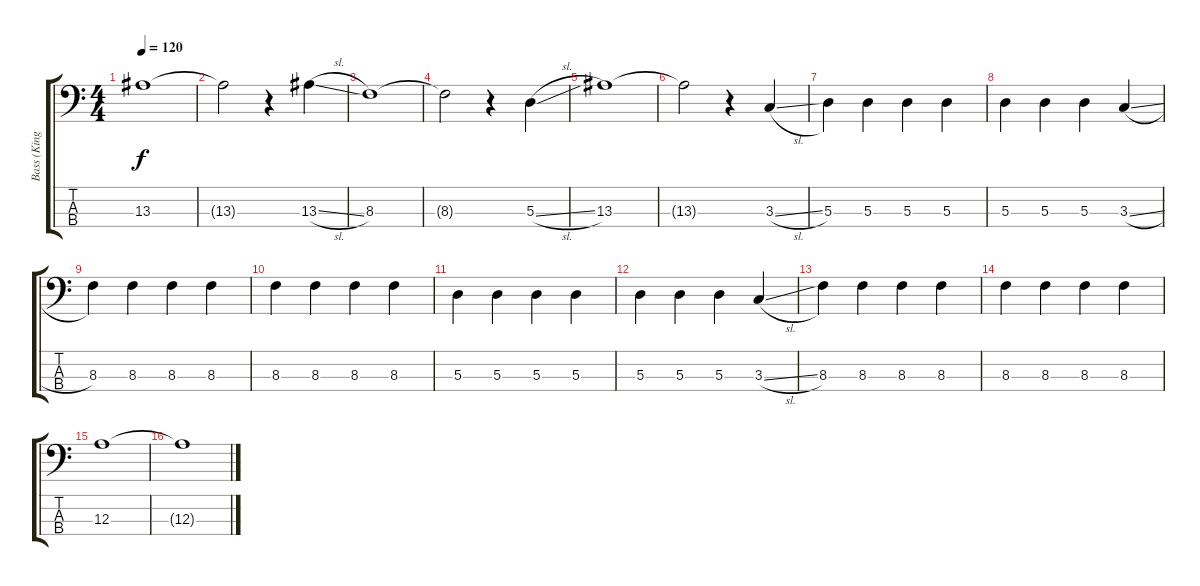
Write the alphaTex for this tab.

\track ("Bass (Kingsbury)" "Bass (King") {instrument electricbasspick}
\staff {score tabs}
\tuning (G2 D2 A1 D1) {hide}
\ts (4 4)
\tempo 120
\clef f4
\ks c
13.3.1{dy f} |
13.3{t}.2 r.4 13.3{sl}.4 |
8.3.1 |
8.3{t}.2 r.4 5.3{sl}.4 |
13.3.1 |
13.3{t}.2 r.4 3.3{sl}.4 |
5.3.4 5.3.4 5.3.4 5.3.4 |
5.3.4 5.3.4 5.3.4 3.3{sl}.4 |
8.3.4 8.3.4 8.3.4 8.3.4 |
8.3.4 8.3.4 8.3.4 8.3.4 |
5.3.4 5.3.4 5.3.4 5.3.4 |
5.3.4 5.3.4 5.3.4 3.3{sl}.4 |
8.3.4 8.3.4 8.3.4 8.3.4 |
8.3.4 8.3.4 8.3.4 8.3.4 |
12.3.1 |
12.3{t}.1
